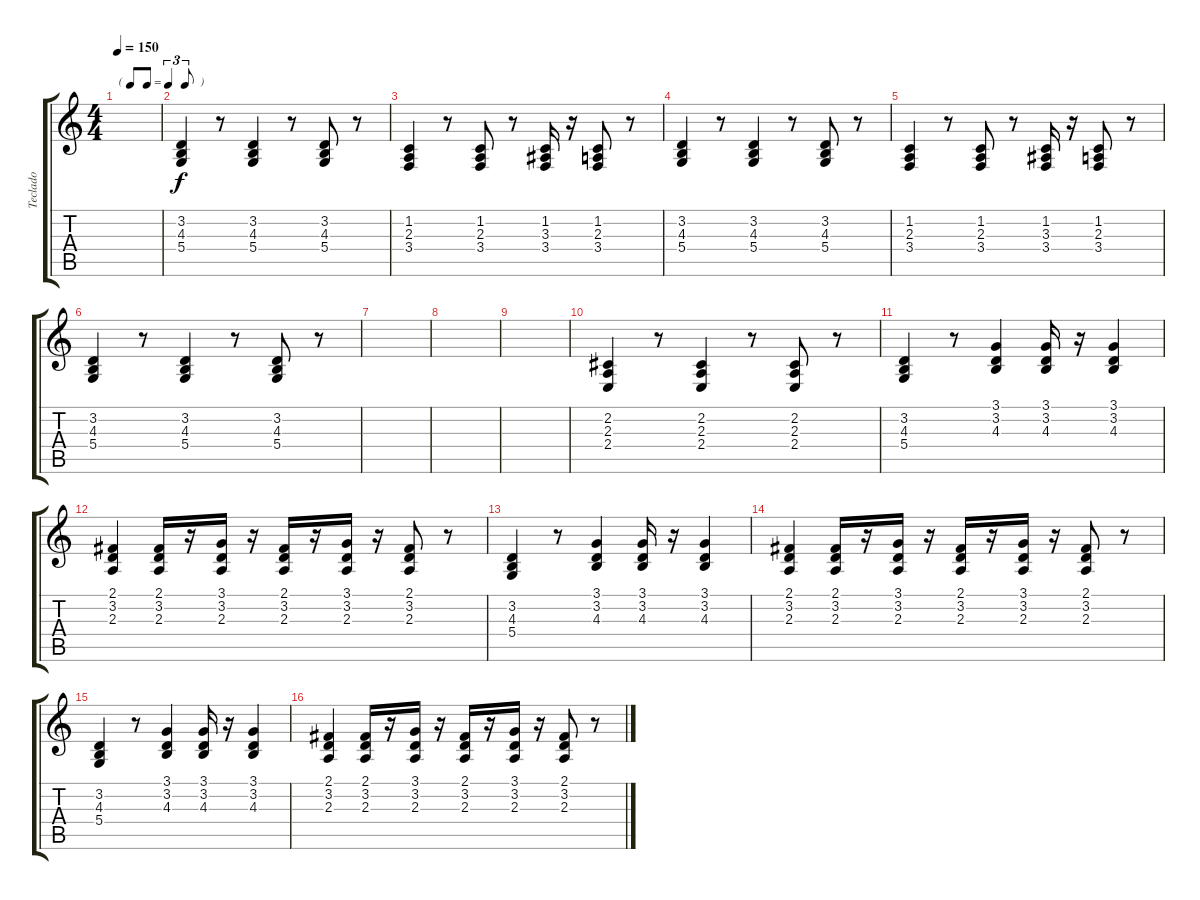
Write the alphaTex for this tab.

\track ("Teclado" "Teclado") {instrument acousticgrandpiano}
\staff {score tabs}
\tuning (E4 B3 G3 D3 A2 E2) {hide}
\ts (4 4)
\tf triplet8th
\tempo 150
\clef g2
\ks c
|
(3.2 4.3 5.4).4 r.8 (3.2 4.3 5.4).4 r.8 (3.2 4.3 5.4).8 r.8 |
(1.2 2.3 3.4).4 r.8 (1.2 2.3 3.4).8 r.8 (1.2 3.3 3.4).16 r.16 (1.2 2.3 3.4).8 r.8 |
(3.2 4.3 5.4).4 r.8 (3.2 4.3 5.4).4 r.8 (3.2 4.3 5.4).8 r.8 |
(1.2 2.3 3.4).4 r.8 (1.2 2.3 3.4).8 r.8 (1.2 3.3 3.4).16 r.16 (1.2 2.3 3.4).8 r.8 |
(3.2 4.3 5.4).4 r.8 (3.2 4.3 5.4).4 r.8 (3.2 4.3 5.4).8 r.8 |
|
|
|
(2.2 2.3 2.4).4 r.8 (2.2 2.3 2.4).4 r.8 (2.2 2.3 2.4).8 r.8 |
(3.2 4.3 5.4).4 r.8 (3.1 3.2 4.3).4 (3.1 3.2 4.3).16 r.16 (3.1 3.2 4.3).4 |
(2.1 3.2 2.3).4 (2.1 3.2 2.3).16 r.16 (3.1 3.2 2.3).16 r.16 (2.1 3.2 2.3).16 r.16 (3.1 3.2 2.3).16 r.16 (2.1 3.2 2.3).8 r.8 |
(3.2 4.3 5.4).4 r.8 (3.1 3.2 4.3).4 (3.1 3.2 4.3).16 r.16 (3.1 3.2 4.3).4 |
(2.1 3.2 2.3).4 (2.1 3.2 2.3).16 r.16 (3.1 3.2 2.3).16 r.16 (2.1 3.2 2.3).16 r.16 (3.1 3.2 2.3).16 r.16 (2.1 3.2 2.3).8 r.8 |
(3.2 4.3 5.4).4 r.8 (3.1 3.2 4.3).4 (3.1 3.2 4.3).16 r.16 (3.1 3.2 4.3).4 |
(2.1 3.2 2.3).4 (2.1 3.2 2.3).16 r.16 (3.1 3.2 2.3).16 r.16 (2.1 3.2 2.3).16 r.16 (3.1 3.2 2.3).16 r.16 (2.1 3.2 2.3).8 r.8
